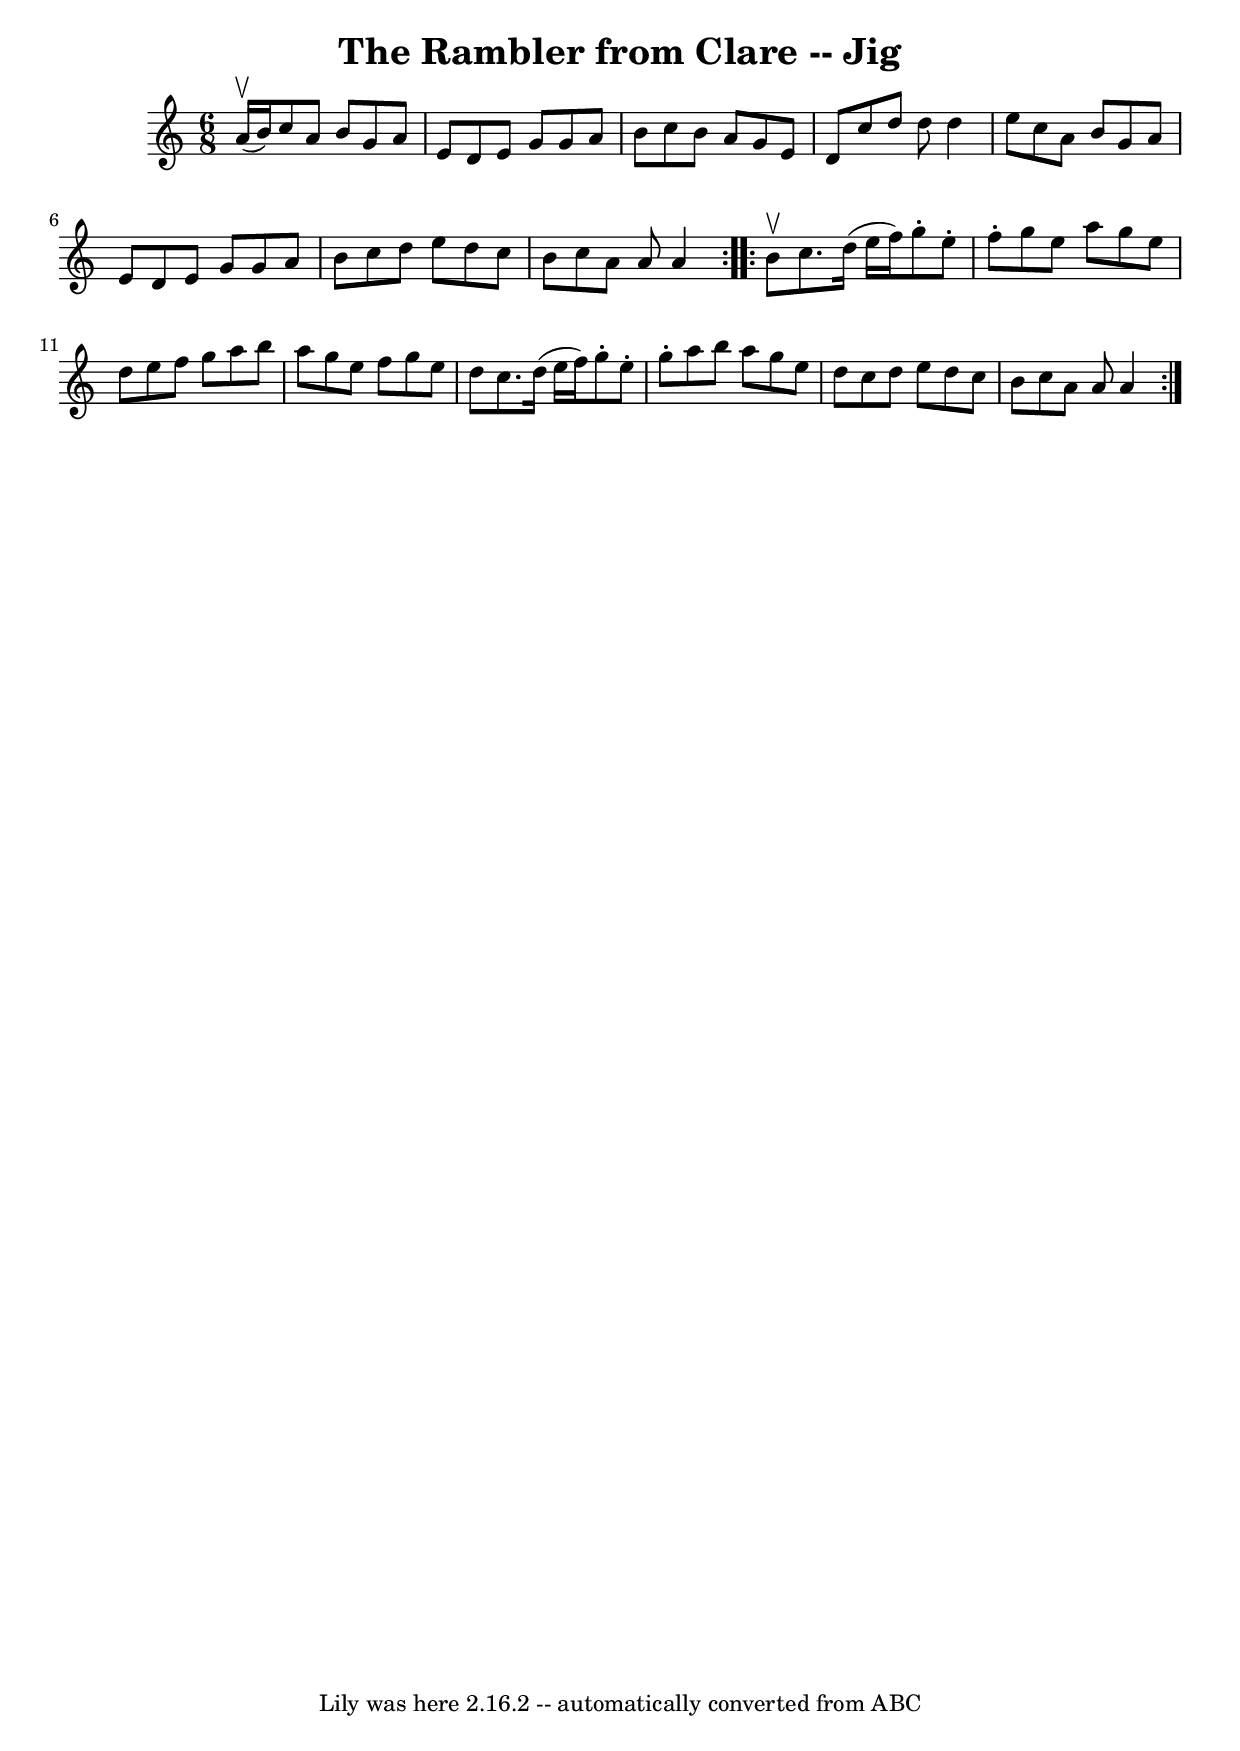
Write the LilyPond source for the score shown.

\version "2.16.2"
\include "Mammoth.ily"
\header {
  %% book = "Ryan's Mammoth Collection"
  crossRefNumber = "1"
  footnotes = "\\\\88 454"
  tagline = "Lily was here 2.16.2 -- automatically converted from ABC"
  title = "The Rambler from Clare -- Jig"

}
voicedefault =  {



  \repeat volta 2 {

    \time 6/8 
    \key a \minor a'16^\upbow(b'16) |
    c''8 a'8    
    b'8 g'8 a'8 e'8    |
    d'8 e'8 g'8 g'8 a'8 b'8   
    |
    c''8 b'8 a'8 g'8 e'8 d'8    |
    c''8 d''8  
    d''8 d''4 e''8    |
    c''8 a'8 b'8 g'8 a'8 e'8  
    |
    d'8 e'8 g'8 g'8 a'8 b'8    |
    c''8 d''8  
    e''8 d''8 c''8 b'8    |
    c''8 a'8 a'8 a'4  
  }     

  \repeat volta 2 {
    b'8^\upbow |
    c''8. d''16 (e''16 f''16  
    -) g''8 -. e''8 -. f''8 -.   |
    g''8 e''8 a''8 g''8    
    e''8 d''8    |
    e''8 f''8 g''8 a''8 b''8 a''8    
    |
    g''8 e''8 f''8 g''8 e''8 d''8    |
    c''8.   
    d''16 (e''16 f''16) g''8 -. e''8 -. g''8 -.   |
    a''8   
    b''8 a''8 g''8 e''8 d''8    |
    c''8 d''8 e''8    
    d''8 c''8 b'8    |
    c''8 a'8 a'8 a'4  
  }   

}

\score{
  <<

    \context Staff="default"
    {
      \voicedefault 
      
    }

  >>
  \layout {
    
  }
  \midi {
  }

}
